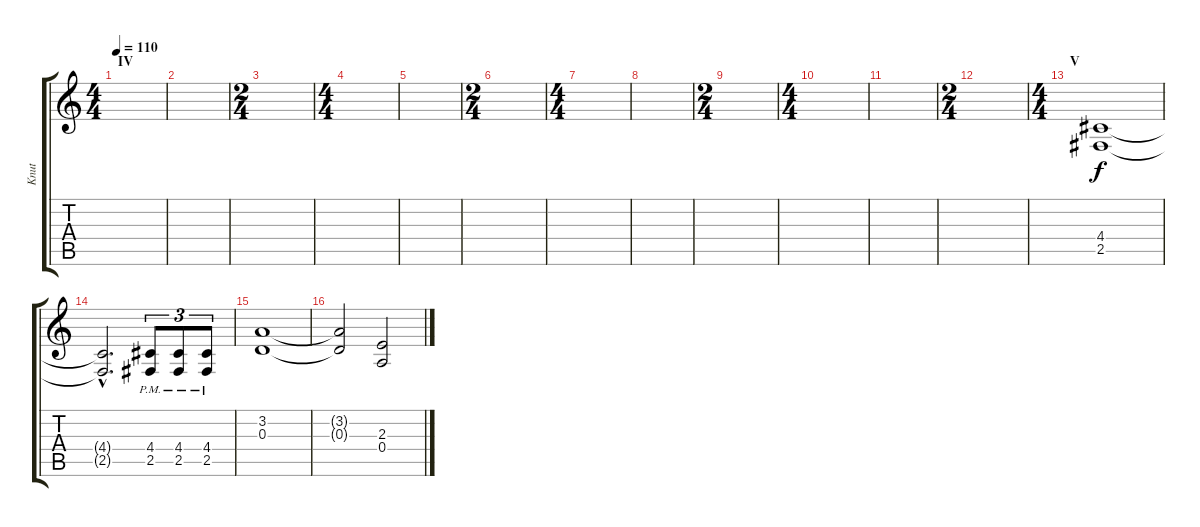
\track ("Knut" "Knut") {instrument distortionguitar}
\staff {score tabs}
\tuning (B3 Gb3 D3 A2 E2 B1) {hide}
\ts (4 4)
\section ("" "IV")
\tempo 110
\clef g2
\ks c
|
|
\ts (2 4)
|
\ts (4 4)
|
|
\ts (2 4)
|
\ts (4 4)
|
|
\ts (2 4)
|
\ts (4 4)
|
|
\ts (2 4)
|
\ts (4 4)
\section ("" "V")
(4.4 2.5).1 |
(4.4{hac t} 2.5{hac t}).2{d} (4.4{pm} 2.5{pm}).8{tu (3 2)} (4.4{pm} 2.5{pm}).8{tu (3 2)} (4.4{pm} 2.5{pm}).8{tu (3 2)} |
(3.2 0.3).1 |
(3.2{t} 0.3{t}).2 (2.3 0.4).2
